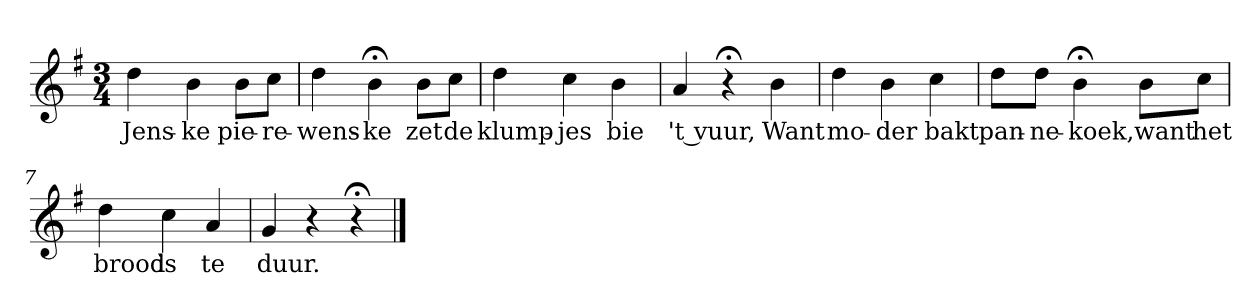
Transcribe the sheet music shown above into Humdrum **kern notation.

**kern	**text
*part1	*part1
*staff1	*staff1
*k[f#]	*
*G:	*
*M3/4	*
*MM120	*
=1	=1
4dd	Jens-
4b	-ke
8bL	pie-
8ccJ	-re-
=2	=2
4dd	-wens-
4b;<	-ke
8bL	zet
8ccJ	de
=3	=3
4dd	klump-
4cc	-jes
4b	bie
=4	=4
4a	't vuur,
4r;<	.
4b	Want
=5	=5
4dd	mo-
4b	-der
4cc	bakt
=6	=6
8ddL	pan-
8ddJ	-ne-
4b;<	-koek,
8bL	want
8ccJ	het
=7	=7
4dd	brood
4cc	is
4a	te
=8	=8
4g	duur.
4r	.
4r;<	.
==	==
*-	*-
